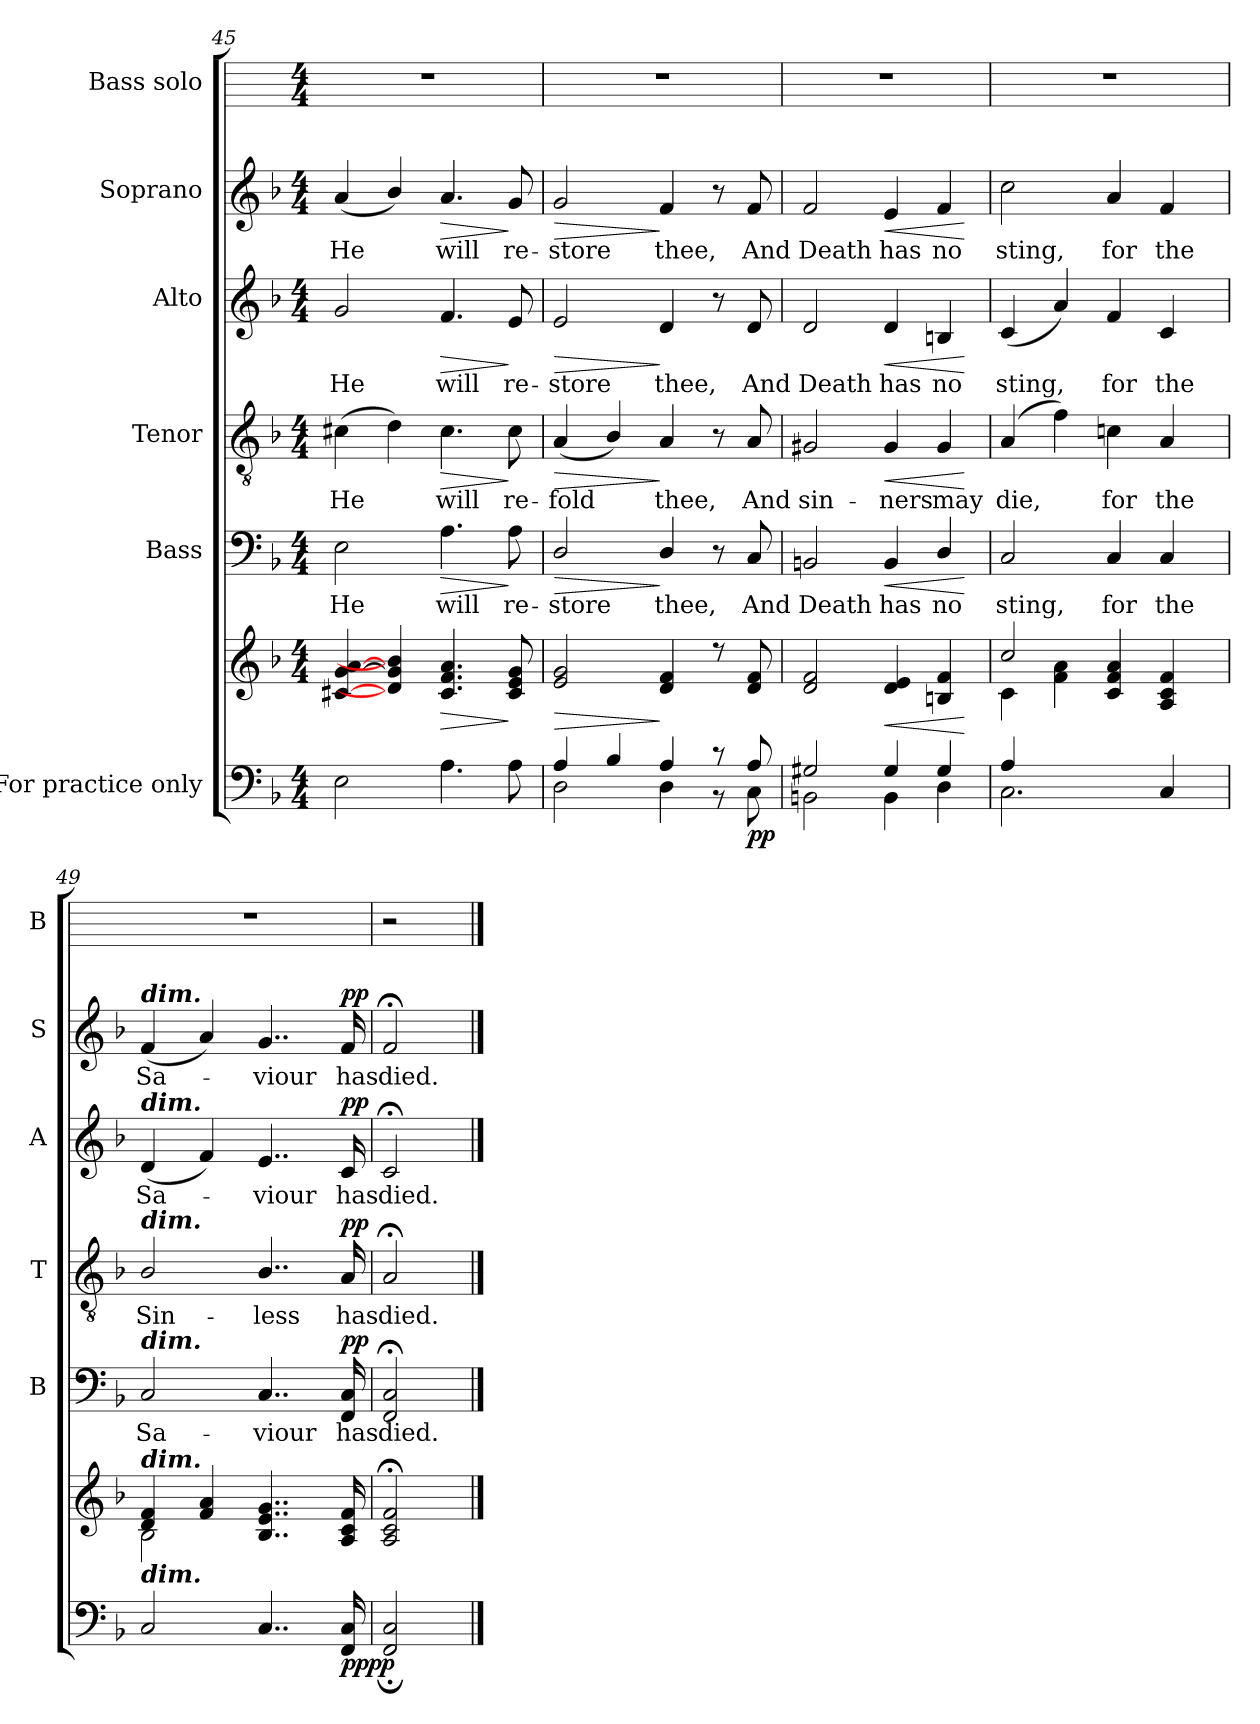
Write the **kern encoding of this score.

**kern	**kern	**dynam	**kern	**text	**dynam	**kern	**text	**dynam	**kern	**text	**dynam	**kern	**text	**dynam	**kern
*part6	*part6	*part6	*part5	*part5	*part5	*part4	*part4	*part4	*part3	*part3	*part3	*part2	*part2	*part2	*part1
*staff7	*staff6	*staff6/7	*staff5	*staff5	*staff5	*staff4	*staff4	*staff4	*staff3	*staff3	*staff3	*staff2	*staff2	*staff2	*staff1
*I"For practice  only	*	*	*I"Bass	*	*	*I"Tenor	*	*	*I"Alto	*	*	*I"Soprano	*	*	*I"Bass solo
*	*	*	*I'B	*	*	*I'T	*	*	*I'A	*	*	*I'S	*	*	*I'B
!!LO:LB:g=z
*clefF4	*clefG2	*	*clefF4	*	*	*clefGv2	*	*	*clefG2	*	*	*clefG2	*	*	*
*k[b-]	*k[b-]	*	*k[b-]	*	*	*k[b-]	*	*	*k[b-]	*	*	*k[b-]	*	*	*
*F:	*F:	*	*F:	*	*	*F:	*	*	*F:	*	*	*F:	*	*	*
*M4/4	*M4/4	*	*M4/4	*	*	*M4/4	*	*	*M4/4	*	*	*M4/4	*	*	*M4/4
=45	=45	=45	=45	=45	=45	=45	=45	=45	=45	=45	=45	=45	=45	=45	=45
*^	*^	*	*	*	*	*	*	*	*	*	*	*	*	*	*
!	!	!	!	!	!	!LO:LY:b	!	!	!LO:LY:b	!	!	!LO:LY:b	!	!	!LO:LY:b	!	!
1ryy	2E\	[4c#X [4g [4a	1ryy	.	2E	He	.	(>4c#X	He	.	2g	He	.	(<4a	He	.	1r
.	.	4d/] 4g/] 4b-/]	.	.	.	.	.	4d)	.	.	.	.	.	4b-/)	.	.	.
!	!	!	!	!LO:HP:b	!	!LO:LY:b	!LO:HP:b	!	!LO:LY:b	!LO:HP:b	!	!LO:LY:b	!LO:HP:b	!	!LO:LY:b	!LO:HP:b	!
.	4.A\	4.c# 4.f 4.a	.	>	4.A	will	>	4.c#	will	>	4.f	will	>	4.a	will	>	.
!	!	!	!	!	!	!LO:LY:b	!	!	!LO:LY:b	!	!	!LO:LY:b	!	!	!LO:LY:b	!	!
.	8A\	8c# 8e 8g	.	]	8A	re-	]	8c#	re-	]	8e	re-	]	8g	re-	]	.
=46	=46	=46	=46	=46	=46	=46	=46	=46	=46	=46	=46	=46	=46	=46	=46	=46	=46
!	!	!	!	!LO:HP:b	!	!LO:LY:b	!LO:HP:b	!	!LO:LY:b	!LO:HP:b	!	!LO:LY:b	!LO:HP:b	!	!LO:LY:b	!LO:HP:b	!
4A/	2D\	2e 2g	1ryy	>	2D/	-store	>	(<4A	-fold	>	2e	-store	>	2g	-store	>	1r
4B-/	.	.	.	.	.	.	.	4B-/)	.	.	.	.	.	.	.	.	.
!	!	!	!	!	!	!LO:LY:b	!	!	!LO:LY:b	!	!	!LO:LY:b	!	!	!LO:LY:b	!	!
4A/	4D\	4d 4f	.	]	4D/	thee,	]	4A	thee,	]	4d	thee,	]	4f	thee,	]	.
8r	8r	8r	.	.	8r	.	.	8r	.	.	8r	.	.	8r	.	.	.
!	!	!	!	!LO:DY:b=2	!	!LO:LY:b	!	!	!LO:LY:b	!	!	!LO:LY:b	!	!	!LO:LY:b	!	!
!	!	!	!	!LO:DY:n=1:b=2	!	!	!	!	!	!	!	!	!	!	!	!	!
8A/	8C\	8d 8f	.	p p	8C	And	.	8A	And	.	8d	And	.	8f	And	.	.
=47	=47	=47	=47	=47	=47	=47	=47	=47	=47	=47	=47	=47	=47	=47	=47	=47	=47
!	!	!	!	!	!	!LO:LY:b	!	!	!LO:LY:b	!	!	!LO:LY:b	!	!	!LO:LY:b	!	!
2G#X/	2BBn\	2d 2f	1ryy	.	2BBn	Death	.	2G#X	sin-	.	2d	Death	.	2f	Death	.	1r
!	!	!	!	!LO:HP:b	!	!LO:LY:b	!LO:HP:b	!	!LO:LY:b	!LO:HP:b	!	!LO:LY:b	!LO:HP:b	!	!LO:LY:b	!LO:HP:b	!
4G#/	4BB\	4d 4e	.	<	4BB	has	<	4G#	-ners	<	4d	has	<	4e	has	<	.
!	!	!	!	!	!	!LO:LY:b	!	!	!LO:LY:b	!	!	!LO:LY:b	!	!	!LO:LY:b	!	!
4G#/	4D\	4Bn 4f	.	.	4D/	no	.	4G#	may	.	4Bn	no	.	4f	no	.	.
*v	*v	*	*	*	*	*	*	*	*	*	*	*	*	*	*	*	*
*	*v	*v	*	*	*	*	*	*	*	*	*	*	*	*	*	*
.	.	[	.	.	[	.	.	[	.	.	[	.	.	[	.
=48	=48	=48	=48	=48	=48	=48	=48	=48	=48	=48	=48	=48	=48	=48	=48
*^	*^	*	*	*	*	*	*	*	*	*	*	*	*	*	*
!	!	!	!	!	!	!LO:LY:b	!	!	!LO:LY:b	!	!	!LO:LY:b	!	!	!LO:LY:b	!	!
4A/	2.C\	2cc/	4c\	.	2C	sting,	.	(4A	die,	.	(4c	sting,	.	2cc	sting,	.	1r
2ryy	.	.	4f\ 4a\	.	.	.	.	4f)	.	.	4a)	.	.	.	.	.	.
!	!	!	!	!	!	!LO:LY:b	!	!	!LO:LY:b	!	!	!LO:LY:b	!	!	!LO:LY:b	!	!
.	.	4c 4f 4a	2ryy	.	4C	for	.	4cn	for	.	4f	for	.	4a	for	.	.
!	!	!	!	!	!	!LO:LY:b	!	!	!LO:LY:b	!	!	!LO:LY:b	!	!	!LO:LY:b	!	!
8ryy	4C/	4A 4c 4f	.	.	4C	the	.	4A	the	.	4c	the	.	4f	the	.	.
8ryy	.	.	.	.	.	.	.	.	.	.	.	.	.	.	.	.	.
=49	=49	=49	=49	=49	=49	=49	=49	=49	=49	=49	=49	=49	=49	=49	=49	=49	=49
!	!	!	!	!	!	!	!	!	!	!	!	!	!	!LO:TX:a:Bi:t=dim.	!	!	!
!	!	!	!	!	!	!	!	!	!	!	!LO:TX:a:Bi:t=dim.	!	!	!	!	!	!
!	!	!	!	!	!	!	!	!LO:TX:a:Bi:t=dim.	!	!	!	!	!	!	!	!	!
!	!	!	!	!	!LO:TX:a:Bi:t=dim.	!	!	!	!	!	!	!	!	!	!	!	!
!	!	!LO:TX:a:Bi:t=dim.	!	!	!	!	!	!	!	!	!	!	!	!	!	!	!
!LO:TX:a:Bi:t=dim.	!	!	!	!	!	!	!	!	!	!	!	!	!	!	!	!	!
!	!	!	!	!	!	!LO:LY:b	!	!	!LO:LY:b	!	!	!LO:LY:b	!	!	!LO:LY:b	!	!
1ryy	2C/	4d 4f	2B-\	.	2C/	Sa-	.	2B-/	Sin-	.	(<4d	Sa-	.	(<4f	Sa-	.	1r
.	.	4f 4a	.	.	.	.	.	.	.	.	4f)	.	.	4a)	.	.	.
!	!	!	!	!	!	!LO:LY:b	!	!	!LO:LY:b	!	!	!LO:LY:b	!	!	!LO:LY:b	!	!
.	4..C/	4..B- 4..e 4..g	2ryy	.	4..C/	-viour	.	4..B-/	-less	.	4..e	viour	.	4..g	viour	.	.
!	!	!	!	!LO:DY:b=2	!	!LO:LY:b	!	!	!LO:LY:b	!	!	!LO:LY:b	!	!	!LO:LY:b	!	!
!	!	!	!	!LO:DY:n=1:b	!	!	!LO:DY:b	!	!	!LO:DY:b	!	!	!LO:DY:b	!	!	!LO:DY:b	!
.	16FF/ 16C/	16A 16c 16f	.	pp pp	16FF 16C	has	pp	16A	has	pp	16c	has	pp	16f	has	pp	.
=50	=50	=50	=50	=50	=50	=50	=50	=50	=50	=50	=50	=50	=50	=50	=50	=50	=50
!	!	!	!	!	!	!LO:LY:b	!	!	!LO:LY:b	!	!	!LO:LY:b	!	!	!LO:LY:b	!	!
2ryy	2FF/; 2C/;	2A;< 2c;< 2f;<	2ryy	.	2FF;< 2C;<	died.	.	2A;<	died.	.	2c;<	died.	.	2f;<	died.	.	2r
*v	*v	*	*	*	*	*	*	*	*	*	*	*	*	*	*	*	*
*	*v	*v	*	*	*	*	*	*	*	*	*	*	*	*	*	*
==	==	==	==	==	==	==	==	==	==	==	==	==	==	==	==
*-	*-	*-	*-	*-	*-	*-	*-	*-	*-	*-	*-	*-	*-	*-	*-
